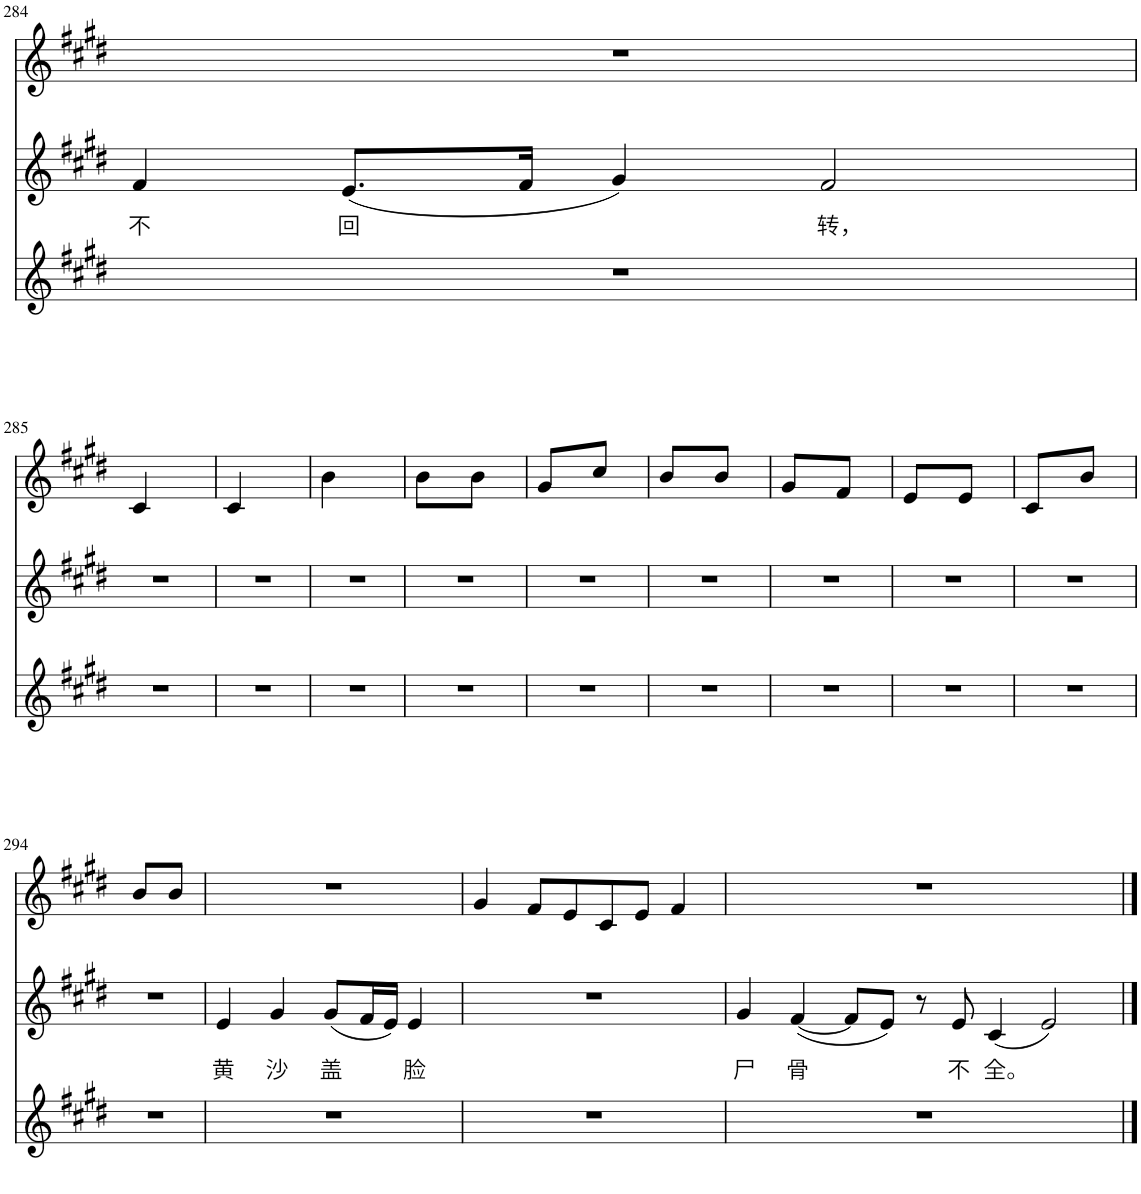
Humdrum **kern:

**kern	**kern	**text	**kern
*part3	*part2	*part2	*part1
*staff3	*staff2	*staff2	*staff1
*I"Piano	*I"Piano	*	*I"Piano
*I'Pno	*I'Pno	*	*I'Pno
!!LO:PB:g=z
*clefG2	*clefG2	*	*clefG2
*k[f#c#g#d#]	*k[f#c#g#d#]	*	*k[f#c#g#d#]
*M1/4	*M1/4	*	*M1/4
=284	=284	=284	=284
!	!	!LO:LY:b	!
4r	4f#/	不	4r
!	!	!LO:LY:b	!
1ryy	(8.e/L	回	1ryy
.	16f#/Jk	.	.
.	4g#/)	.	.
!	!	!LO:LY:b	!
.	2f#/	转，	.
!!LO:LB:g=z
=285	=285	=285	=285
4r	4r	.	4c#/
=286	=286	=286	=286
4r	4r	.	4c#/
=287	=287	=287	=287
4r	4r	.	4b\
=288	=288	=288	=288
4r	4r	.	8b\L
.	.	.	8b\J
=289	=289	=289	=289
4r	4r	.	8g#/L
.	.	.	8cc#/J
=290	=290	=290	=290
4r	4r	.	8b/L
.	.	.	8b/J
=291	=291	=291	=291
4r	4r	.	8g#/L
.	.	.	8f#/J
=292	=292	=292	=292
4r	4r	.	8e/L
.	.	.	8e/J
=293	=293	=293	=293
4r	4r	.	8c#/L
.	.	.	8b/J
!!LO:LB:g=z
=294	=294	=294	=294
4r	4r	.	8b/L
.	.	.	8b/J
=295	=295	=295	=295
!	!	!LO:LY:b	!
4r	4e/	黄	4r
!	!	!LO:LY:b	!
2.ryy	4g#/	沙	2.ryy
!	!	!LO:LY:b	!
.	(8g#/L	盖	.
.	16f#/L	.	.
.	16e/JJ)	.	.
!	!	!LO:LY:b	!
.	4e/	脸	.
=296	=296	=296	=296
4r	4r	.	4g#/
2.ryy	2.ryy	.	8f#/L
.	.	.	8e/
.	.	.	8c#/
.	.	.	8e/J
.	.	.	4f#/
=297	=297	=297	=297
!	!	!LO:LY:b	!
4r	4g#/	尸	4r
!	!	!LO:LY:b	!
1.ryy	([4f#/	骨	1.ryy
.	8f#/L]	.	.
.	8e/J)	.	.
.	8r	.	.
!	!	!LO:LY:b	!
.	8e/	不	.
!	!	!LO:LY:b	!
.	(4c#/	全。	.
.	2e/)	.	.
==	==	==	==
*-	*-	*-	*-
